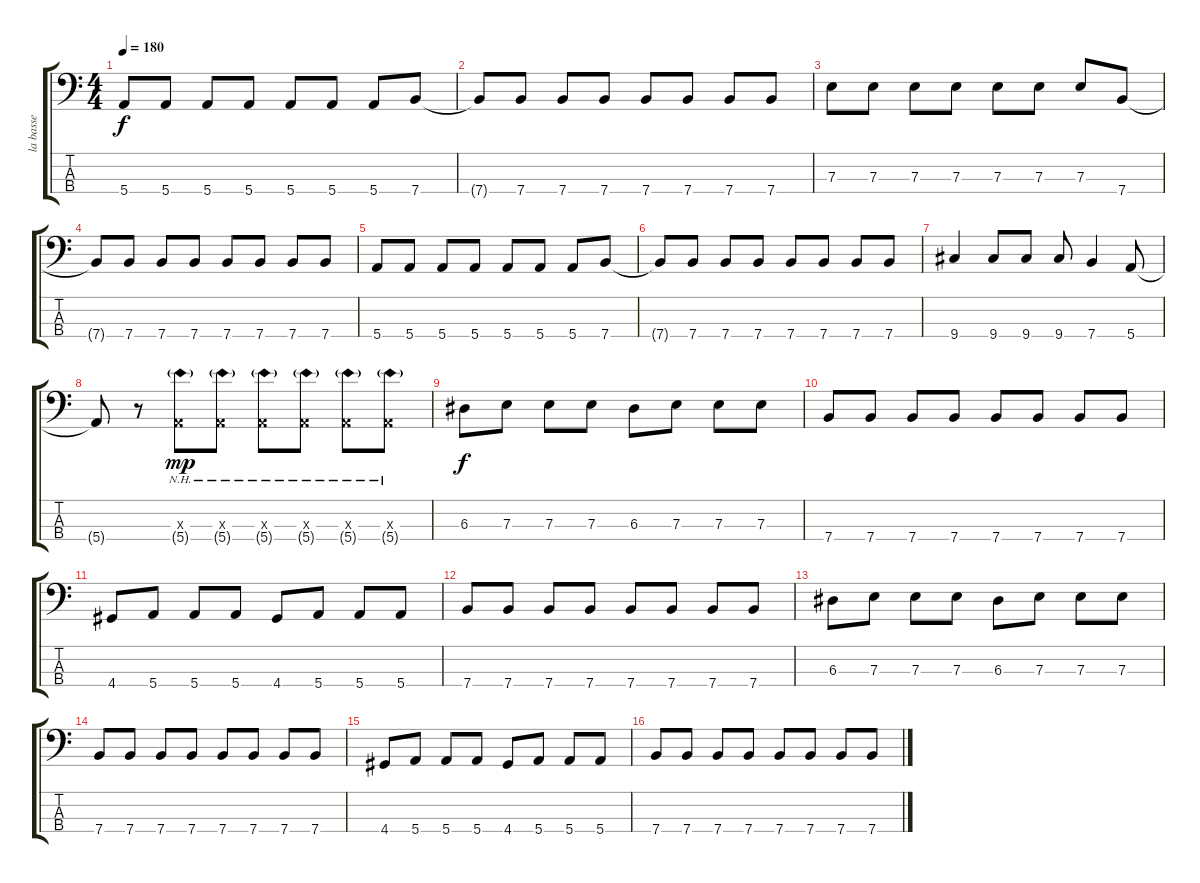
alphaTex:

\track ("la basse" "la basse") {instrument electricbasspick}
\staff {score tabs}
\tuning (G2 D2 A1 E1) {hide}
\ts (4 4)
\tempo 180
\clef f4
\ks c
5.4{t}.8{dy f} 5.4.8 5.4.8 5.4.8 5.4.8 5.4.8 5.4.8 7.4.8 |
7.4{t}.8 7.4.8 7.4.8 7.4.8 7.4.8 7.4.8 7.4.8 7.4.8 |
7.3.8 7.3.8 7.3.8 7.3.8 7.3.8 7.3.8 7.3.8 7.4.8 |
7.4{t}.8 7.4.8 7.4.8 7.4.8 7.4.8 7.4.8 7.4.8 7.4.8 |
5.4.8 5.4.8 5.4.8 5.4.8 5.4.8 5.4.8 5.4.8 7.4.8 |
7.4{t}.8 7.4.8 7.4.8 7.4.8 7.4.8 7.4.8 7.4.8 7.4.8 |
9.4.4 9.4.8 9.4.8 9.4.8 7.4.4 5.4.8 |
5.4{t}.8 r.8 (0.3{x} 5.4{nh g}).8{dy mp} (0.3{x} 5.4{nh g}).8 (0.3{x} 5.4{nh g}).8 (0.3{x} 5.4{nh g}).8 (0.3{x} 5.4{nh g}).8 (0.3{x} 5.4{nh g}).8 |
6.3.8{dy f} 7.3.8 7.3.8 7.3.8 6.3.8 7.3.8 7.3.8 7.3.8 |
7.4.8 7.4.8 7.4.8 7.4.8 7.4.8 7.4.8 7.4.8 7.4.8 |
4.4.8 5.4.8 5.4.8 5.4.8 4.4.8 5.4.8 5.4.8 5.4.8 |
7.4.8 7.4.8 7.4.8 7.4.8 7.4.8 7.4.8 7.4.8 7.4.8 |
6.3.8 7.3.8 7.3.8 7.3.8 6.3.8 7.3.8 7.3.8 7.3.8 |
7.4.8 7.4.8 7.4.8 7.4.8 7.4.8 7.4.8 7.4.8 7.4.8 |
4.4.8 5.4.8 5.4.8 5.4.8 4.4.8 5.4.8 5.4.8 5.4.8 |
7.4.8 7.4.8 7.4.8 7.4.8 7.4.8 7.4.8 7.4.8 7.4.8
